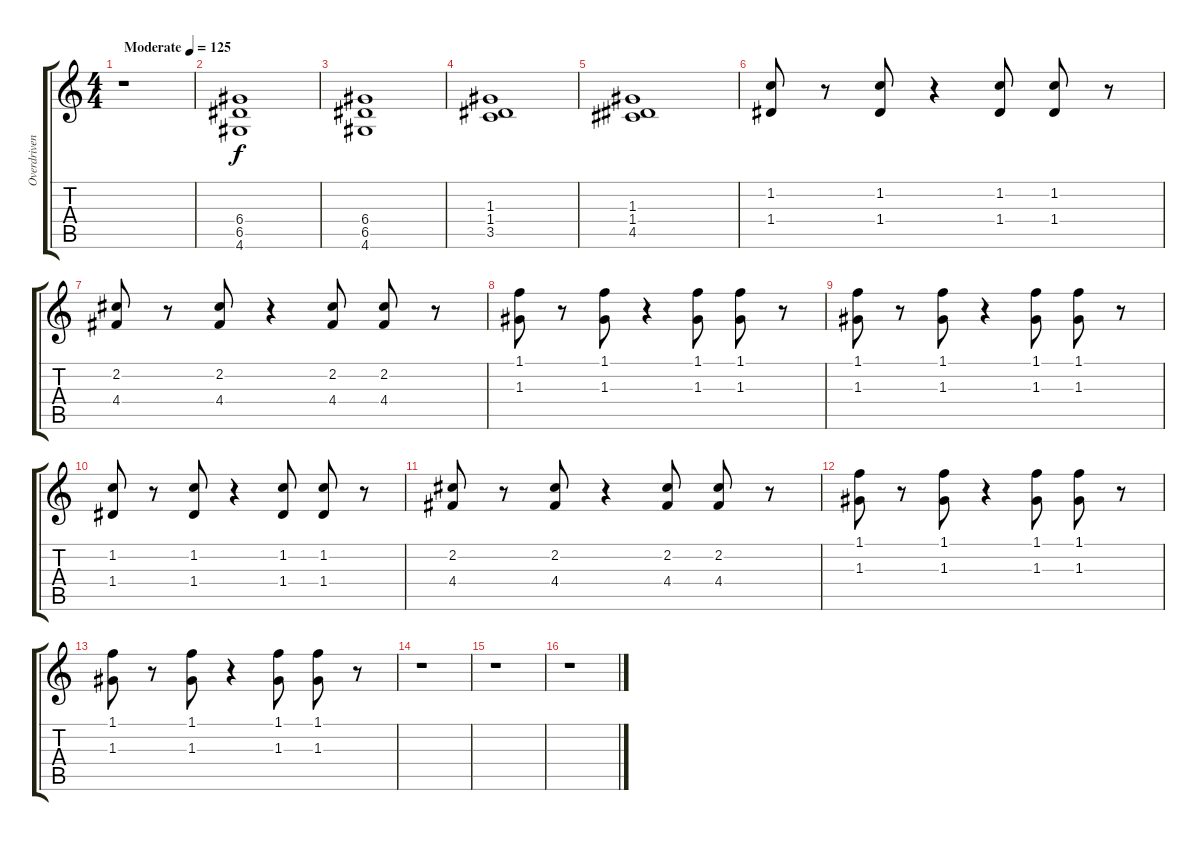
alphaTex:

\track ("Overdriven" "Overdriven") {instrument overdrivenguitar}
\staff {score tabs}
\tuning (E4 B3 G3 D3 A2 E2) {hide}
\ts (4 4)
\tempo (125 "Moderate")
\clef g2
\ks c
r.1{dy f instrument overdrivenguitar} |
(6.4 6.5 4.6).1 |
(6.4 6.5 4.6).1 |
(1.3 1.4 3.5).1 |
(1.3 1.4 4.5).1 |
(1.2 1.4).8 r.8 (1.2 1.4).8 r.4 (1.2 1.4).8 (1.2 1.4).8 r.8 |
(2.2 4.4).8 r.8 (2.2 4.4).8 r.4 (2.2 4.4).8 (2.2 4.4).8 r.8 |
(1.1 1.3).8 r.8 (1.1 1.3).8 r.4 (1.1 1.3).8 (1.1 1.3).8 r.8 |
(1.1 1.3).8 r.8 (1.1 1.3).8 r.4 (1.1 1.3).8 (1.1 1.3).8 r.8 |
(1.2 1.4).8 r.8 (1.2 1.4).8 r.4 (1.2 1.4).8 (1.2 1.4).8 r.8 |
(2.2 4.4).8 r.8 (2.2 4.4).8 r.4 (2.2 4.4).8 (2.2 4.4).8 r.8 |
(1.1 1.3).8 r.8 (1.1 1.3).8 r.4 (1.1 1.3).8 (1.1 1.3).8 r.8 |
(1.1 1.3).8 r.8 (1.1 1.3).8 r.4 (1.1 1.3).8 (1.1 1.3).8 r.8 |
r.1 |
r.1 |
r.1
